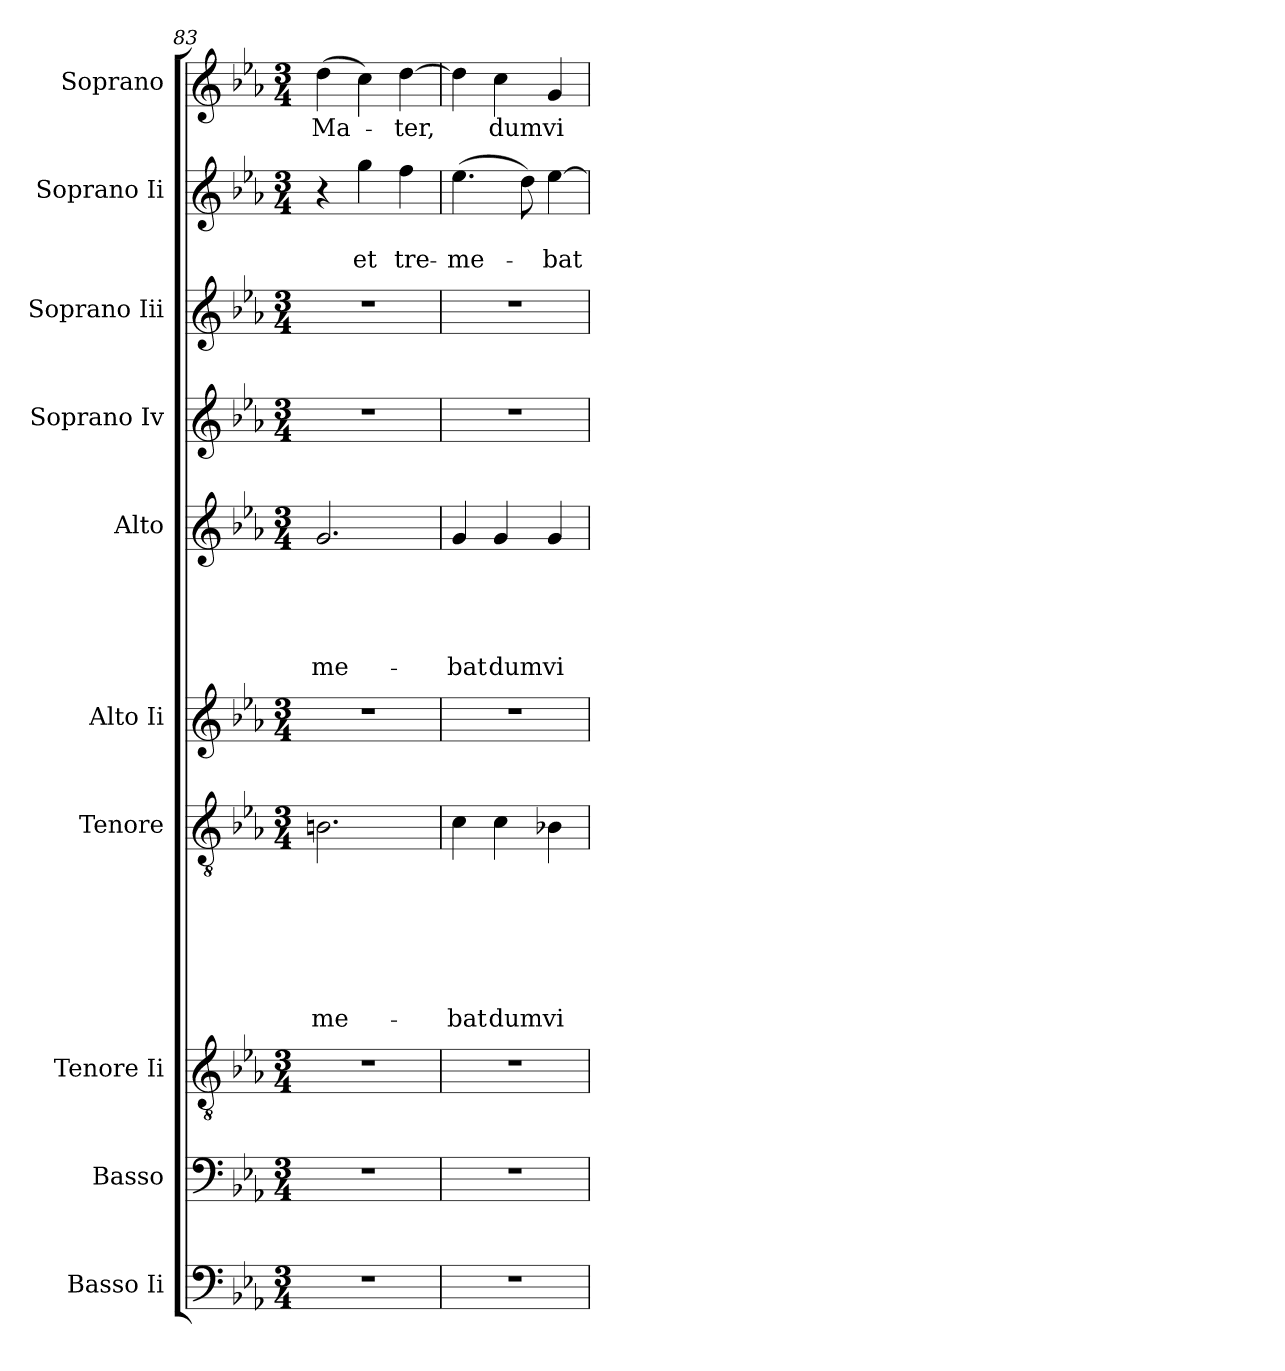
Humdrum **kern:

**kern	**kern	**kern	**kern	**text	**text	**text	**text	**text	**text	**text	**kern	**kern	**text	**text	**text	**text	**text	**kern	**kern	**kern	**text	**text	**kern	**text
*part10	*part9	*part8	*part7	*part7	*part7	*part7	*part7	*part7	*part7	*part7	*part6	*part5	*part5	*part5	*part5	*part5	*part5	*part4	*part3	*part2	*part2	*part2	*part1	*part1
*staff10	*staff9	*staff8	*staff7	*staff7	*staff7	*staff7	*staff7	*staff7	*staff7	*staff7	*staff6	*staff5	*staff5	*staff5	*staff5	*staff5	*staff5	*staff4	*staff3	*staff2	*staff2	*staff2	*staff1	*staff1
*I"Basso Ii	*I"Basso	*I"Tenore Ii	*I"Tenore	*	*	*	*	*	*	*	*I"Alto Ii	*I"Alto	*	*	*	*	*	*I"Soprano Iv	*I"Soprano Iii	*I"Soprano Ii	*	*	*I"Soprano	*
*clefF4	*clefF4	*clefGv2	*clefGv2	*	*	*	*	*	*	*	*clefG2	*clefG2	*	*	*	*	*	*clefG2	*clefG2	*clefG2	*	*	*clefG2	*
*k[b-e-a-]	*k[b-e-a-]	*k[b-e-a-]	*k[b-e-a-]	*	*	*	*	*	*	*	*k[b-e-a-]	*k[b-e-a-]	*	*	*	*	*	*k[b-e-a-]	*k[b-e-a-]	*k[b-e-a-]	*	*	*k[b-e-a-]	*
*E-:	*E-:	*E-:	*E-:	*	*	*	*	*	*	*	*E-:	*E-:	*	*	*	*	*	*E-:	*E-:	*E-:	*	*	*E-:	*
*M3/4	*M3/4	*M3/4	*M3/4	*	*	*	*	*	*	*	*M3/4	*M3/4	*	*	*	*	*	*M3/4	*M3/4	*M3/4	*	*	*M3/4	*
=83	=83	=83	=83	=83	=83	=83	=83	=83	=83	=83	=83	=83	=83	=83	=83	=83	=83	=83	=83	=83	=83	=83	=83	=83
!LO:N:vis=1	!LO:N:vis=1	!LO:N:vis=1	!	!	!	!	!	!	!	!LO:LY:b	!LO:N:vis=1	!	!	!	!	!	!LO:LY:b	!LO:N:vis=1	!LO:N:vis=1	!	!	!	!	!LO:LY:b
2.r	2.r	2.r	2.Bn\	.	.	.	.	.	.	-me-	2.r	2.g/	.	.	.	.	-me-	2.r	2.r	4r	.	.	(>4dd\	Ma-
!	!	!	!	!	!	!	!	!	!	!	!	!	!	!	!	!	!	!	!	!	!	!LO:LY:b	!	!
.	.	.	.	.	.	.	.	.	.	.	.	.	.	.	.	.	.	.	.	4gg\	.	et	4cc\)	.
!	!	!	!	!	!	!	!	!	!	!	!	!	!	!	!	!	!	!	!	!	!	!LO:LY:b	!	!LO:LY:b
.	.	.	.	.	.	.	.	.	.	.	.	.	.	.	.	.	.	.	.	4ff\	.	tre-	[>4dd\	-ter,
=84	=84	=84	=84	=84	=84	=84	=84	=84	=84	=84	=84	=84	=84	=84	=84	=84	=84	=84	=84	=84	=84	=84	=84	=84
!LO:N:vis=1	!LO:N:vis=1	!LO:N:vis=1	!	!	!	!	!	!	!	!LO:LY:b	!LO:N:vis=1	!	!	!	!	!	!LO:LY:b	!LO:N:vis=1	!LO:N:vis=1	!	!	!LO:LY:b	!	!
2.r	2.r	2.r	4c\	.	.	.	.	.	.	-bat	2.r	4g/	.	.	.	.	-bat	2.r	2.r	(>4.ee-\	.	-me-	4dd\]	.
!	!	!	!	!	!	!	!	!	!	!LO:LY:b	!	!	!	!	!	!	!LO:LY:b	!	!	!	!	!	!	!LO:LY:b
.	.	.	4c\	.	.	.	.	.	.	dum	.	4g/	.	.	.	.	dum	.	.	.	.	.	4cc\	dum
.	.	.	.	.	.	.	.	.	.	.	.	.	.	.	.	.	.	.	.	8dd\)	.	.	.	.
!	!	!	!	!	!	!	!	!	!	!LO:LY:b	!	!	!	!	!	!	!LO:LY:b	!	!	!	!	!LO:LY:b	!	!LO:LY:b
.	.	.	4B-X\	.	.	.	.	.	.	vi-	.	4g/	.	.	.	.	vi-	.	.	[>4ee-\	.	-bat	4g/	vi-
=	=	=	=	=	=	=	=	=	=	=	=	=	=	=	=	=	=	=	=	=	=	=	=	=
*-	*-	*-	*-	*-	*-	*-	*-	*-	*-	*-	*-	*-	*-	*-	*-	*-	*-	*-	*-	*-	*-	*-	*-	*-
